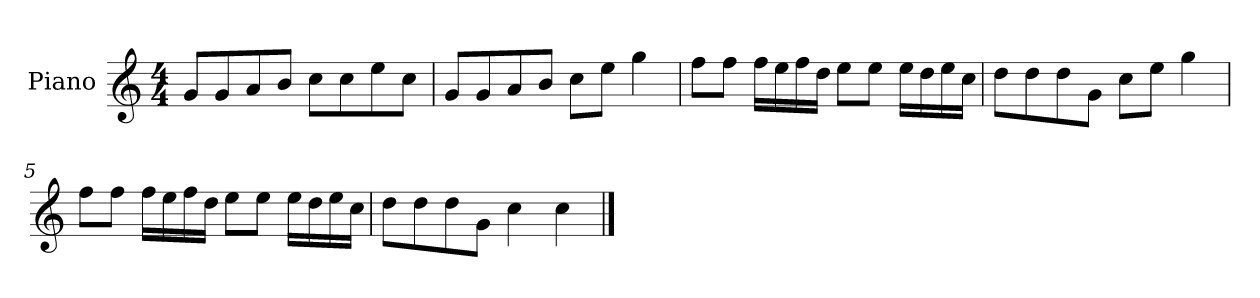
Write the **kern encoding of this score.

**kern
*part1
*staff1
*I"Piano
*I'P-no
*clefG2
*k[]
*M4/4
*MM90
=1
8g/L
8g/
8a/
8b/J
8cc\L
8cc\
8ee\
8cc\J
=2
8g/L
8g/
8a/
8b/J
8cc\L
8ee\J
4gg\
=3
8ff\L
8ff\J
16ff\LL
16ee\
16ff\
16dd\JJ
8ee\L
8ee\J
16ee\LL
16dd\
16ee\
16cc\JJ
=4
8dd\L
8dd\
8dd\
8g\J
8cc\L
8ee\J
4gg\
!!LO:LB:g=z
=5
8ff\L
8ff\J
16ff\LL
16ee\
16ff\
16dd\JJ
8ee\L
8ee\J
16ee\LL
16dd\
16ee\
16cc\JJ
=6
8dd\L
8dd\
8dd\
8g\J
4cc\
4cc\
==
*-
